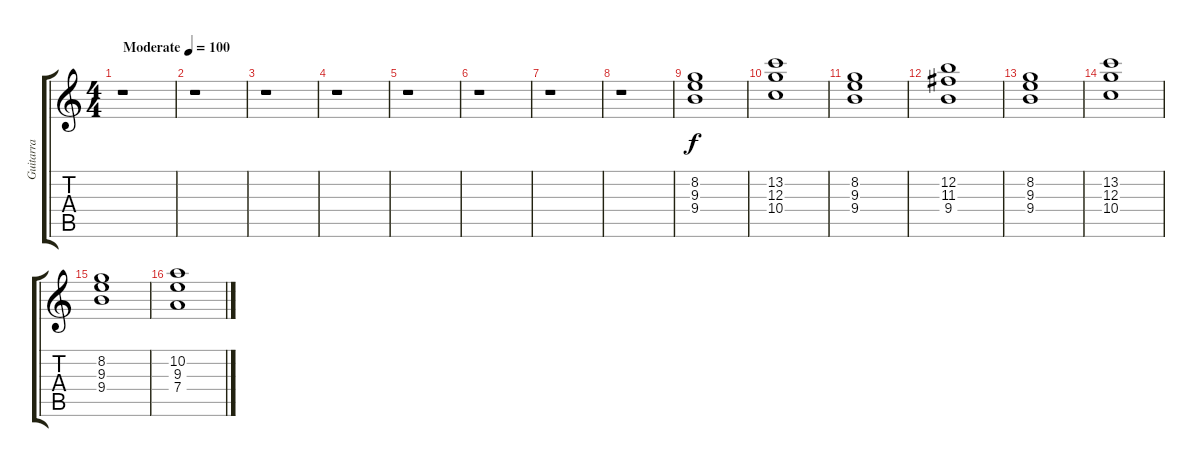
\track ("Guitarra" "Guitarra") {instrument distortionguitar}
\staff {score tabs}
\tuning (E4 B3 G3 D3 A2 E2) {hide}
\ts (4 4)
\tempo (100 "Moderate")
\clef g2
\ks c
r.1{dy f instrument distortionguitar} |
r.1 |
r.1 |
r.1 |
r.1 |
r.1 |
r.1 |
r.1 |
(8.2 9.3 9.4).1 |
(13.2 12.3 10.4).1 |
(8.2 9.3 9.4).1 |
(12.2 11.3 9.4).1 |
(8.2 9.3 9.4).1 |
(13.2 12.3 10.4).1 |
(8.2 9.3 9.4).1 |
(10.2 9.3 7.4).1
